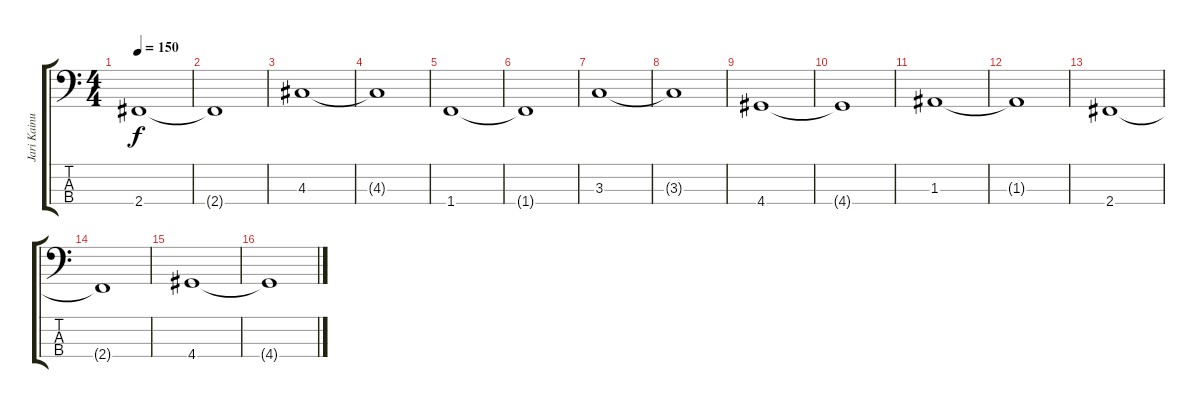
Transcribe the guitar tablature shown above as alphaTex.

\track ("Jari Kainulainen" "Jari Kainu") {instrument electricbasspick}
\staff {score tabs}
\tuning (G2 D2 A1 E1) {hide}
\ts (4 4)
\tempo 150
\clef f4
\ks c
2.4.1{dy f} |
2.4{t}.1 |
4.3.1 |
4.3{t}.1 |
1.4.1 |
1.4{t}.1 |
3.3.1 |
3.3{t}.1 |
4.4.1 |
4.4{t}.1 |
1.3.1 |
1.3{t}.1 |
2.4.1 |
2.4{t}.1 |
4.4.1 |
4.4{t}.1
